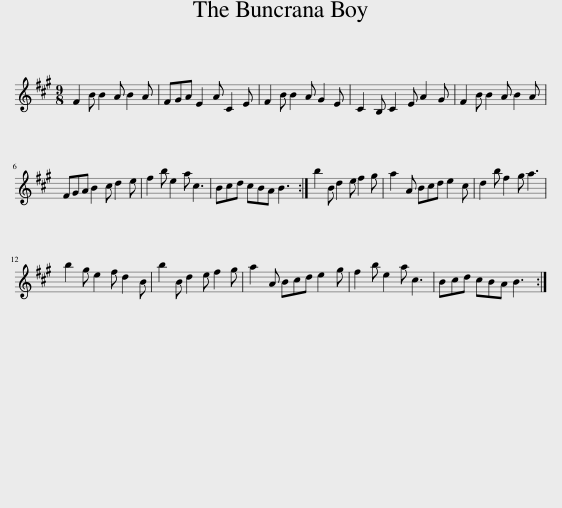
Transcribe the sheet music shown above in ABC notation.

X:1
L:1/8
M:9/8
I:linebreak $
K:A
V:1 treble
V:1
 F2 B B2 A B2 A | FGA E2 A C2 E | F2 B B2 A G2 E | C2 B, C2 E A2 G | F2 B B2 A B2 A |$ %5
 FGA B2 c d2 e | f2 b e2 a c3 | Bcd cBA B3 :| b2 B d2 e f2 g | a2 A Bcd e2 c | %10
 d2 b f2 g a3 |$ b2 g e2 f d2 B | b2 B d2 e f2 g | a2 A Bcd e2 g | f2 b e2 a c3 | %15
 Bcd cBA B3 :| %16
